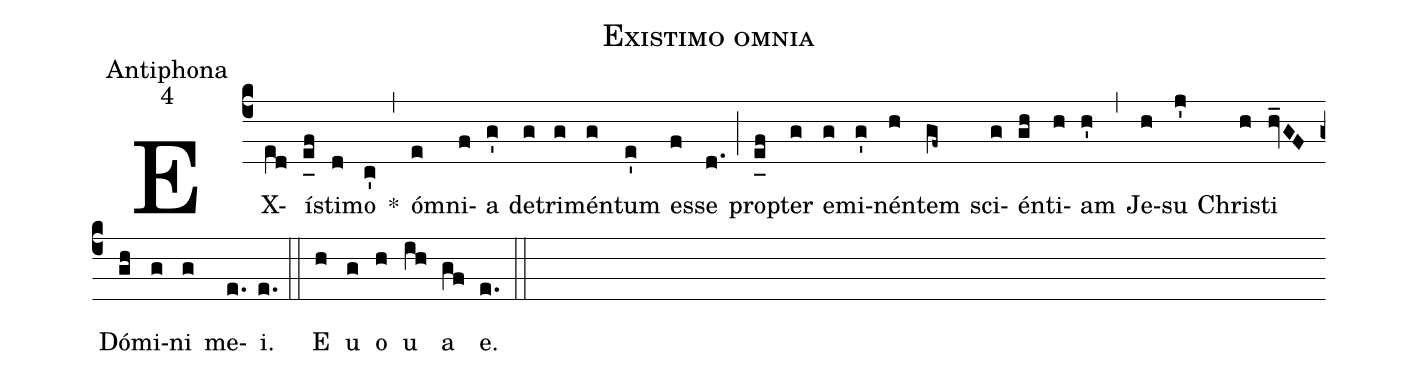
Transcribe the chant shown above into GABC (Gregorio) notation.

name:Existimo omnia;
office-part:Antiphona;
mode:4;
%%
(c4) EX(e[ll:1]d)í(e_[uh:l]f)sti(d)mo(c') *(,) ó(e)mni(f)a(g') de(g)tri(g)mén(g)tum(e') es(f)se(d.) (;) pro(e_[uh:l]f)pter(g) e(g)mi(g')nén(h)tem(gf~) sci(g)én(gh)ti(h)am(h') (,) Je(h)su(j') Chri(h)sti(hv_GF) Dó(gh)mi(g)ni(g) me(e.)i.(e.) (::) <eu>E(h) u(g) o(h) u(ih) a(gf) e.</eu>(e.) (::)
